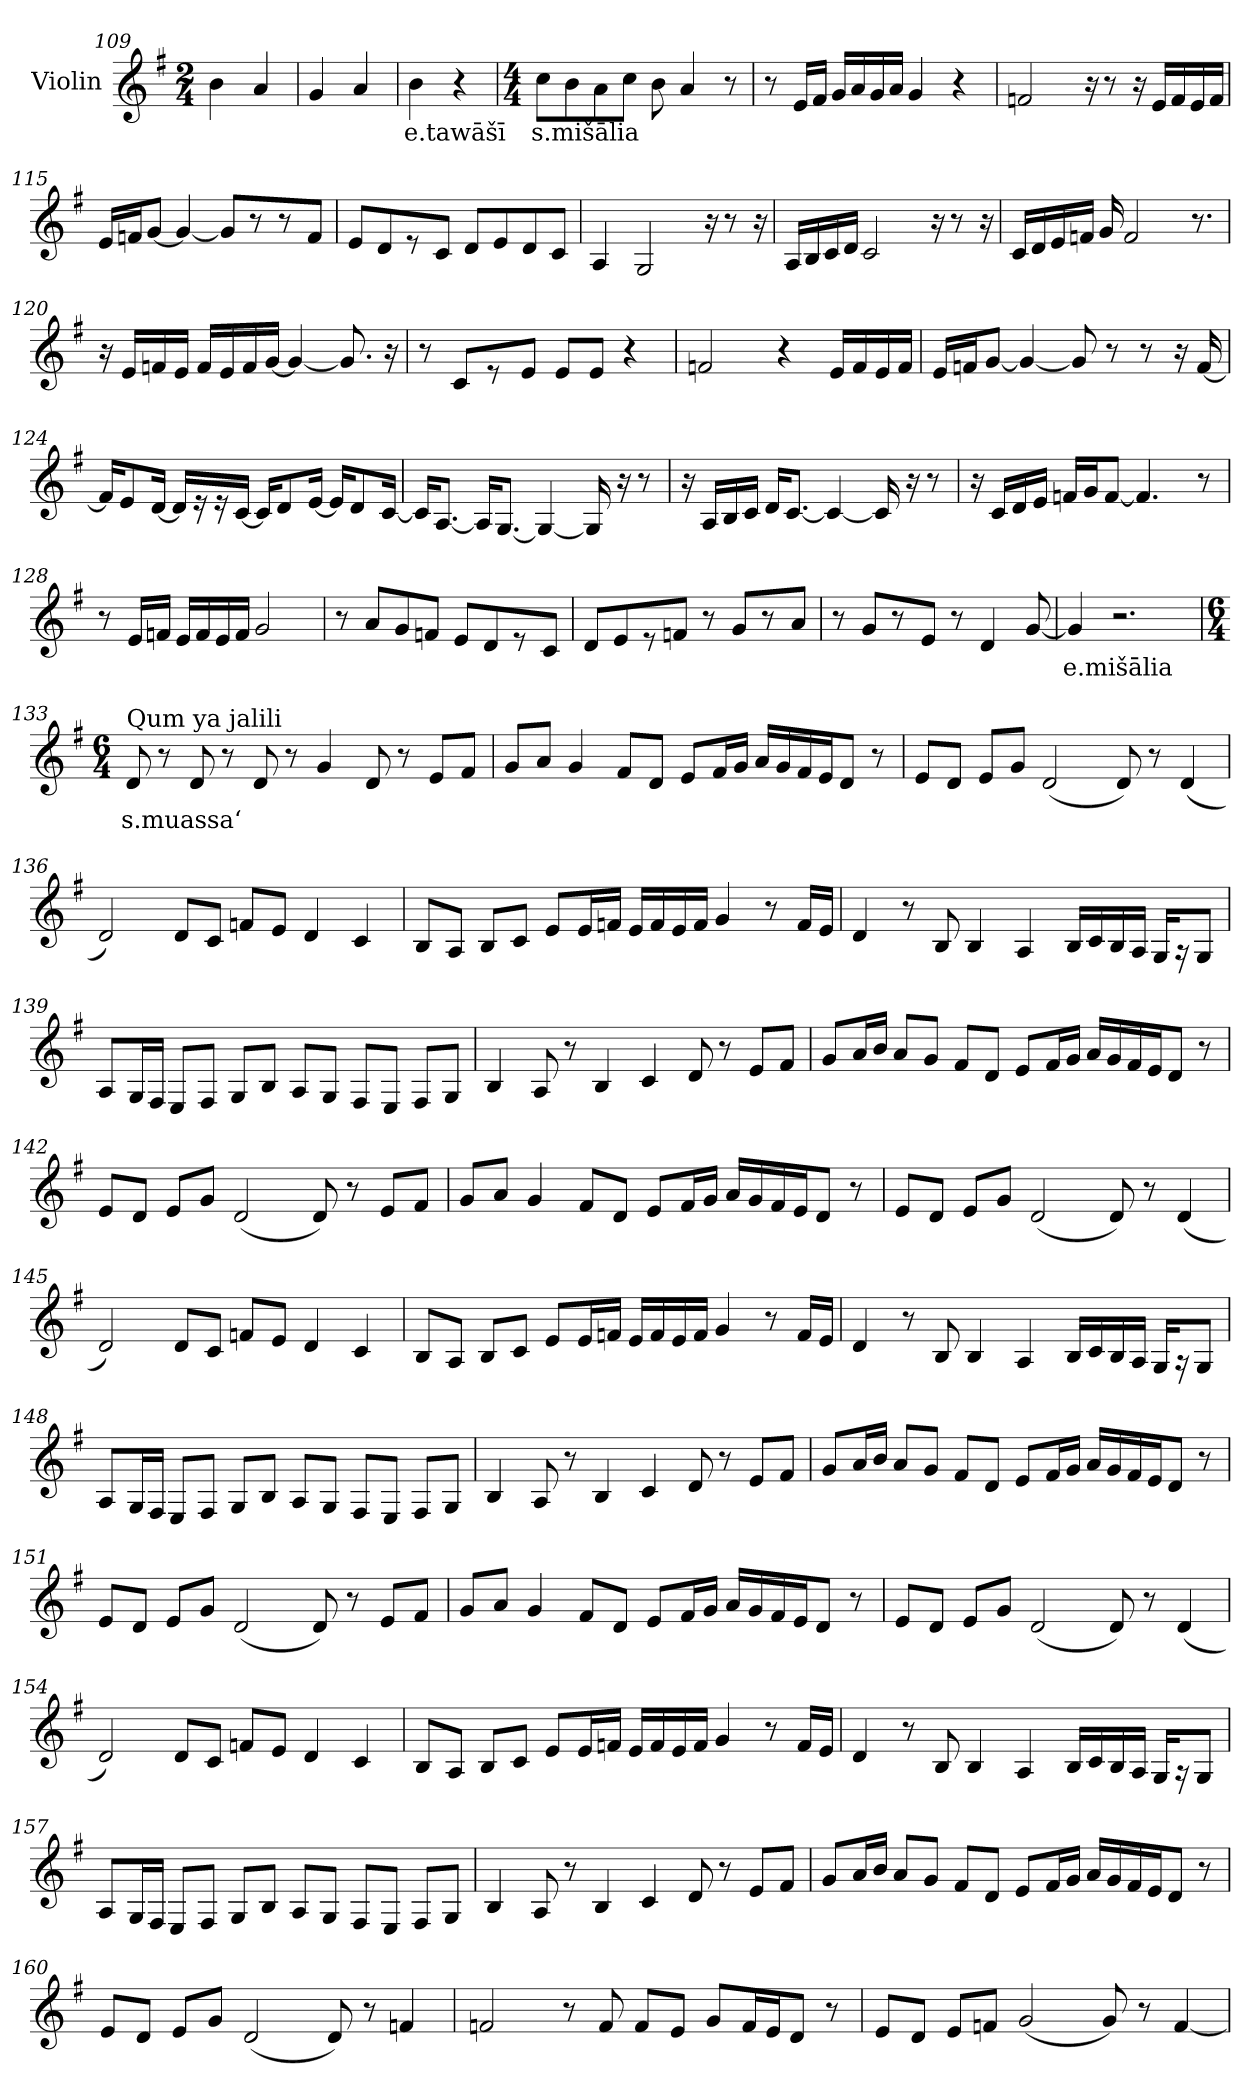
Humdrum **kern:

**kern	**text
*part1	*part1
*staff1	*staff1
*I"Violin	*
*clefG2	*
*k[f#]	*
*G:	*
*M2/4	*
=109	=109
4b\	.
4a/	.
=110	=110
4g/	.
4a/	.
=111	=111
!	!LO:LY:b
4b\	e.tawāšī
4r	.
=112	=112
*M4/4	*
*MM60	*
!	!LO:LY:b
8cc\L	s.mišālia
8b\	.
8a\	.
8cc\J	.
8b\	.
4a/	.
8r	.
!!LO:LB:g=z
=113	=113
8r	.
16e/LL	.
16f#/JJ	.
16g/LL	.
16a/	.
16g/	.
16a/JJ	.
4g/	.
4r	.
=114	=114
2fn/	.
16r	.
8r	.
16r	.
16e/LL	.
16f/	.
16e/	.
16f/JJ	.
=115	=115
16e/LL	.
16fn/J	.
[8g/J	.
4g/_	.
8g/L]	.
8r	.
8r	.
8f/J	.
=116	=116
8e/L	.
8d/	.
8r	.
8c/J	.
8d/L	.
8e/	.
8d/	.
8c/J	.
!!LO:LB:g=z
=117	=117
4A/	.
2G/	.
16r	.
8r	.
16r	.
=118	=118
16A/LL	.
16B/	.
16c/	.
16d/JJ	.
2c/	.
16r	.
8r	.
16r	.
=119	=119
16c/LL	.
16d/	.
16e/	.
16fn/JJ	.
16g/	.
2f/	.
8.r	.
=120	=120
16r	.
16e/LL	.
16fn/	.
16e/JJ	.
16f/LL	.
16e/	.
16f/	.
[16g/JJ	.
4g/_	.
8.g/]	.
16r	.
!!LO:LB:g=z
=121	=121
8r	.
8c/L	.
8r	.
8e/J	.
8e/L	.
8e/J	.
4r	.
=122	=122
2fn/	.
4r	.
16e/LL	.
16f/	.
16e/	.
16f/JJ	.
=123	=123
16e/LL	.
16fn/J	.
[8g/J	.
4g/_	.
8g/]	.
8r	.
8r	.
16r	.
[16f/	.
!!LO:LB:g=z
=124	=124
16f/KL]	.
8e/	.
[16d/Jk	.
16d/LL]	.
16r	.
16r	.
[16c/JJ	.
16c/KL]	.
8d/	.
[16e/Jk	.
16e/KL]	.
8d/	.
[16c/Jk	.
=125	=125
16c/KL]	.
[8.A/J	.
16A/KL]	.
[8.G/J	.
4G/_	.
16G/]	.
16r	.
8r	.
=126	=126
16r	.
16A/LL	.
16B/	.
16c/JJ	.
16d/KL	.
[8.c/J	.
4c/_	.
16c/]	.
16r	.
8r	.
!!LO:LB:g=z
=127	=127
16r	.
16c/LL	.
16d/	.
16e/JJ	.
16fn/LL	.
16g/J	.
[8f/J	.
4.f/]	.
8r	.
=128	=128
8r	.
16e/LL	.
16fn/JJ	.
16e/LL	.
16f/	.
16e/	.
16f/JJ	.
2g/	.
=129	=129
8r	.
8a/L	.
8g/	.
8fn/J	.
8e/L	.
8d/	.
8r	.
8c/J	.
=130	=130
8d/L	.
8e/	.
8r	.
8fn/J	.
8r	.
8g/L	.
8r	.
8a/J	.
!!LO:LB:g=z
=131	=131
8r	.
8g/L	.
8r	.
8e/J	.
8r	.
4d/	.
[8g/	.
=132	=132
!	!LO:LY:b
4g/]	e.mišālia
2.r	.
=133	=133
*M6/4	*
*MM60	*
!LO:TX:a:t=Qum ya jalili	!
!	!LO:LY:b
8d/	s.muassa‘
8r	.
8d/	.
8r	.
8d/	.
8r	.
4g/	.
8d/	.
8r	.
8e/L	.
8f#/J	.
!!LO:LB:g=z
=134	=134
8g/L	.
8a/J	.
4g/	.
8f#/L	.
8d/J	.
8e/L	.
16f#/L	.
16g/JJ	.
16a/LL	.
16g/	.
16f#/	.
16e/J	.
8d/J	.
8r	.
=135	=135
8e/L	.
8d/J	.
8e/L	.
8g/J	.
(<2d/	.
8d/)	.
8r	.
(<4d/	.
=136	=136
2d/)	.
8d/L	.
8c/J	.
8fn/L	.
8e/J	.
4d/	.
4c/	.
!!LO:PB:g=z
=137	=137
8B/L	.
8A/J	.
8B/L	.
8c/J	.
8e/L	.
16e/L	.
16fn/JJ	.
16e/LL	.
16f/	.
16e/	.
16f/JJ	.
4g/	.
8r	.
16f/LL	.
16e/JJ	.
=138	=138
4d/	.
8r	.
8B/	.
4B/	.
4A/	.
16B/LL	.
16c/	.
16B/	.
16A/JJ	.
16G/KL	.
16r	.
8G/J	.
!!LO:LB:g=z
=139	=139
8A/L	.
16G/L	.
16F#/JJ	.
8E/L	.
8F#/J	.
8G/L	.
8B/J	.
8A/L	.
8G/J	.
8F#/L	.
8E/J	.
8F#/L	.
8G/J	.
=140	=140
4B/	.
8A/	.
8r	.
4B/	.
4c/	.
8d/	.
8r	.
8e/L	.
8f#/J	.
!!LO:LB:g=z
=141	=141
8g/L	.
16a/L	.
16b/JJ	.
8a/L	.
8g/J	.
8f#/L	.
8d/J	.
8e/L	.
16f#/L	.
16g/JJ	.
16a/LL	.
16g/	.
16f#/	.
16e/J	.
8d/J	.
8r	.
=142	=142
8e/L	.
8d/J	.
8e/L	.
8g/J	.
(<2d/	.
8d/)	.
8r	.
8e/L	.
8f#/J	.
=143	=143
8g/L	.
8a/J	.
4g/	.
8f#/L	.
8d/J	.
8e/L	.
16f#/L	.
16g/JJ	.
16a/LL	.
16g/	.
16f#/	.
16e/J	.
8d/J	.
8r	.
!!LO:LB:g=z
=144	=144
8e/L	.
8d/J	.
8e/L	.
8g/J	.
(<2d/	.
8d/)	.
8r	.
(<4d/	.
=145	=145
2d/)	.
8d/L	.
8c/J	.
8fn/L	.
8e/J	.
4d/	.
4c/	.
=146	=146
8B/L	.
8A/J	.
8B/L	.
8c/J	.
8e/L	.
16e/L	.
16fn/JJ	.
16e/LL	.
16f/	.
16e/	.
16f/JJ	.
4g/	.
8r	.
16f/LL	.
16e/JJ	.
!!LO:LB:g=z
=147	=147
4d/	.
8r	.
8B/	.
4B/	.
4A/	.
16B/LL	.
16c/	.
16B/	.
16A/JJ	.
16G/KL	.
16r	.
8G/J	.
=148	=148
8A/L	.
16G/L	.
16F#/JJ	.
8E/L	.
8F#/J	.
8G/L	.
8B/J	.
8A/L	.
8G/J	.
8F#/L	.
8E/J	.
8F#/L	.
8G/J	.
!!LO:LB:g=z
=149	=149
4B/	.
8A/	.
8r	.
4B/	.
4c/	.
8d/	.
8r	.
8e/L	.
8f#/J	.
=150	=150
8g/L	.
16a/L	.
16b/JJ	.
8a/L	.
8g/J	.
8f#/L	.
8d/J	.
8e/L	.
16f#/L	.
16g/JJ	.
16a/LL	.
16g/	.
16f#/	.
16e/J	.
8d/J	.
8r	.
!!LO:LB:g=z
=151	=151
8e/L	.
8d/J	.
8e/L	.
8g/J	.
(<2d/	.
8d/)	.
8r	.
8e/L	.
8f#/J	.
=152	=152
8g/L	.
8a/J	.
4g/	.
8f#/L	.
8d/J	.
8e/L	.
16f#/L	.
16g/JJ	.
16a/LL	.
16g/	.
16f#/	.
16e/J	.
8d/J	.
8r	.
=153	=153
8e/L	.
8d/J	.
8e/L	.
8g/J	.
(<2d/	.
8d/)	.
8r	.
(<4d/	.
!!LO:LB:g=z
=154	=154
2d/)	.
8d/L	.
8c/J	.
8fn/L	.
8e/J	.
4d/	.
4c/	.
=155	=155
8B/L	.
8A/J	.
8B/L	.
8c/J	.
8e/L	.
16e/L	.
16fn/JJ	.
16e/LL	.
16f/	.
16e/	.
16f/JJ	.
4g/	.
8r	.
16f/LL	.
16e/JJ	.
!!LO:PB:g=z
=156	=156
4d/	.
8r	.
8B/	.
4B/	.
4A/	.
16B/LL	.
16c/	.
16B/	.
16A/JJ	.
16G/KL	.
16r	.
8G/J	.
=157	=157
8A/L	.
16G/L	.
16F#/JJ	.
8E/L	.
8F#/J	.
8G/L	.
8B/J	.
8A/L	.
8G/J	.
8F#/L	.
8E/J	.
8F#/L	.
8G/J	.
!!LO:LB:g=z
=158	=158
4B/	.
8A/	.
8r	.
4B/	.
4c/	.
8d/	.
8r	.
8e/L	.
8f#/J	.
=159	=159
8g/L	.
16a/L	.
16b/JJ	.
8a/L	.
8g/J	.
8f#/L	.
8d/J	.
8e/L	.
16f#/L	.
16g/JJ	.
16a/LL	.
16g/	.
16f#/	.
16e/J	.
8d/J	.
8r	.
=160	=160
8e/L	.
8d/J	.
8e/L	.
8g/J	.
(<2d/	.
8d/)	.
8r	.
4fn/	.
!!LO:LB:g=z
=161	=161
2fn/	.
8r	.
8f/	.
8f/L	.
8e/J	.
8g/L	.
16f/L	.
16e/J	.
8d/J	.
8r	.
=162	=162
8e/L	.
8d/J	.
8e/L	.
8fn/J	.
(<2g/	.
8g/)	.
8r	.
[4f/	.
=	=
*-	*-
